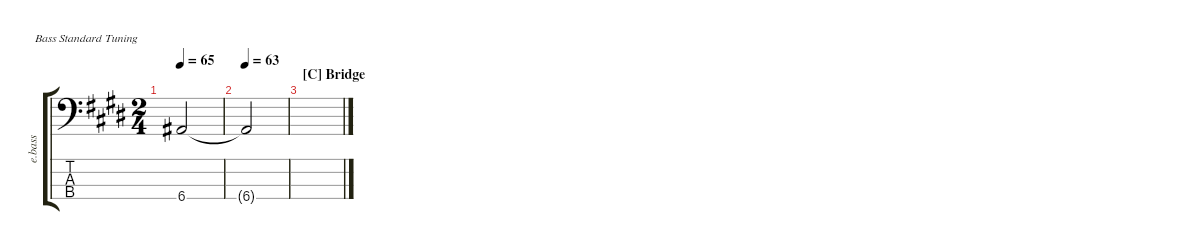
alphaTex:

\defaultSystemsLayout 4
\hideDynamics
\bracketExtendMode groupsimilarinstruments
\otherSystemsTrackNameOrientation horizontal
\chordDiagramsInScore
\track ("E.Bass" "e.bass") {instrument electricbassfinger}
\staff {score tabs}
\tuning (G2 D2 A1 E1)
\ts (2 4)
\tempo 65
\clef f4
\ks e
6.4{acc #}.2{dy mf} |
\tempo 63
6.4{t acc #}.2 |
\section ("C" "Bridge")
